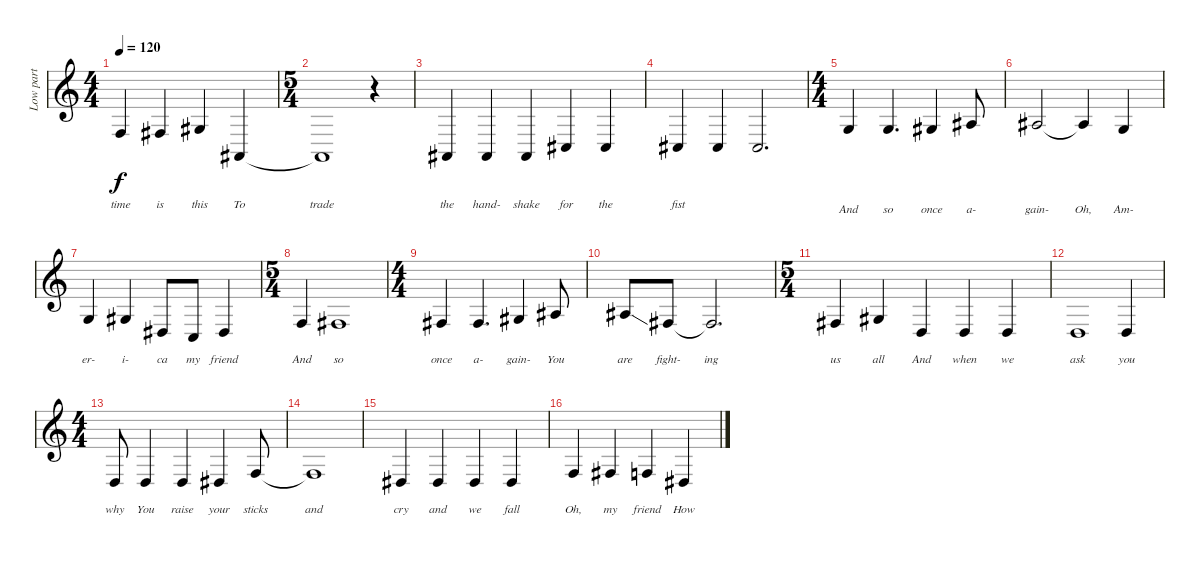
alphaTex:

\track ("Low part" "Low part") {instrument voiceoohs}
\staff {score}
\tuning (E4 B3 G3 D3 A2 E2) {hide}
\ts (4 4)
\tempo 120
\clef g2
\ks c
8.5.4{lyrics (0 "") lyrics (1 "time") lyrics (2 "") lyrics (3 "") lyrics (4 "") dy f} 9.5.4{lyrics (0 "") lyrics (1 "is") lyrics (2 "") lyrics (3 "") lyrics (4 "")} 11.5.4{lyrics (0 "") lyrics (1 "this") lyrics (2 "") lyrics (3 "") lyrics (4 "")} 1.5.4{lyrics (0 "") lyrics (1 "To") lyrics (2 "") lyrics (3 "") lyrics (4 "")} |
\ts (5 4)
1.5{t}.1{lyrics (0 "") lyrics (1 "trade") lyrics (2 "") lyrics (3 "") lyrics (4 "")} r.4 |
1.5.4{lyrics (0 "") lyrics (1 "the") lyrics (2 "") lyrics (3 "") lyrics (4 "")} 1.5.4{lyrics (0 "") lyrics (1 "hand-") lyrics (2 "") lyrics (3 "") lyrics (4 "")} 1.5.4{lyrics (0 "") lyrics (1 "shake") lyrics (2 "") lyrics (3 "") lyrics (4 "")} 4.5.4{lyrics (0 "") lyrics (1 "for") lyrics (2 "") lyrics (3 "") lyrics (4 "")} 4.5.4{lyrics (0 "") lyrics (1 "the") lyrics (2 "") lyrics (3 "") lyrics (4 "")} |
4.5.4{lyrics (0 "") lyrics (1 "fist") lyrics (2 "") lyrics (3 "") lyrics (4 "")} 4.5.4 4.5.2{d} |
\ts (4 4)
5.4.4{lyrics (0 "") lyrics (1 "") lyrics (2 "And") lyrics (3 "") lyrics (4 "")} 5.4.4{d lyrics (0 "") lyrics (1 "") lyrics (2 "so") lyrics (3 "") lyrics (4 "")} 6.4.4{lyrics (0 "") lyrics (1 "") lyrics (2 "once") lyrics (3 "") lyrics (4 "")} 8.4.8{lyrics (0 "") lyrics (1 "") lyrics (2 "a-") lyrics (3 "") lyrics (4 "")} |
13.5.2{lyrics (0 "") lyrics (1 "") lyrics (2 "gain-") lyrics (3 "") lyrics (4 "")} 13.5{t}.4{lyrics (0 "") lyrics (1 "") lyrics (2 "Oh,") lyrics (3 "") lyrics (4 "")} 10.5.4{lyrics (0 "") lyrics (1 "") lyrics (2 "Am-") lyrics (3 "") lyrics (4 "")} |
5.4.4{lyrics (0 "") lyrics (1 "") lyrics (2 "er-") lyrics (3 "") lyrics (4 "")} 6.4.4{lyrics (0 "") lyrics (1 "") lyrics (2 "i-") lyrics (3 "") lyrics (4 "")} 6.5.8{lyrics (0 "") lyrics (1 "") lyrics (2 "ca") lyrics (3 "") lyrics (4 "")} 3.5.8{lyrics (0 "") lyrics (1 "") lyrics (2 "my") lyrics (3 "") lyrics (4 "")} 6.5.4{lyrics (0 "") lyrics (1 "") lyrics (2 "friend") lyrics (3 "") lyrics (4 "")} |
\ts (5 4)
8.5.4{lyrics (0 "") lyrics (1 "") lyrics (2 "And") lyrics (3 "") lyrics (4 "")} 9.5.1{lyrics (0 "") lyrics (1 "") lyrics (2 "so") lyrics (3 "") lyrics (4 "")} |
\ts (4 4)
9.5.4{lyrics (0 "") lyrics (1 "") lyrics (2 "once") lyrics (3 "") lyrics (4 "")} 9.5.4{d lyrics (0 "") lyrics (1 "") lyrics (2 "a-") lyrics (3 "") lyrics (4 "")} 11.5.4{lyrics (0 "") lyrics (1 "") lyrics (2 "gain-") lyrics (3 "") lyrics (4 "")} 13.5.8{lyrics (0 "") lyrics (1 "") lyrics (2 "You") lyrics (3 "") lyrics (4 "")} |
13.5{ss}.8{lyrics (0 "") lyrics (1 "") lyrics (2 "are") lyrics (3 "") lyrics (4 "")} 9.5.8{lyrics (0 "") lyrics (1 "") lyrics (2 "fight-") lyrics (3 "") lyrics (4 "")} 9.5{t}.2{d lyrics (0 "") lyrics (1 "") lyrics (2 "ing") lyrics (3 "") lyrics (4 "")} |
\ts (5 4)
9.5.4{lyrics (0 "") lyrics (1 "") lyrics (2 "us") lyrics (3 "") lyrics (4 "")} 11.5.4{lyrics (0 "") lyrics (1 "") lyrics (2 "all") lyrics (3 "") lyrics (4 "")} 5.5.4{lyrics (0 "") lyrics (1 "") lyrics (2 "And") lyrics (3 "") lyrics (4 "")} 5.5.4{lyrics (0 "") lyrics (1 "") lyrics (2 "when") lyrics (3 "") lyrics (4 "")} 5.5.4{lyrics (0 "") lyrics (1 "") lyrics (2 "we") lyrics (3 "") lyrics (4 "")} |
5.5.1{lyrics (0 "") lyrics (1 "") lyrics (2 "ask") lyrics (3 "") lyrics (4 "")} 5.5.4{lyrics (0 "") lyrics (1 "") lyrics (2 "you") lyrics (3 "") lyrics (4 "")} |
\ts (4 4)
5.5.8{lyrics (0 "") lyrics (1 "") lyrics (2 "why") lyrics (3 "") lyrics (4 "")} 5.5.4{lyrics (0 "") lyrics (1 "") lyrics (2 "You") lyrics (3 "") lyrics (4 "")} 5.5.4{lyrics (0 "") lyrics (1 "") lyrics (2 "raise") lyrics (3 "") lyrics (4 "")} 6.5.4{lyrics (0 "") lyrics (1 "") lyrics (2 "your") lyrics (3 "") lyrics (4 "")} 8.5.8{lyrics (0 "") lyrics (1 "") lyrics (2 "sticks") lyrics (3 "") lyrics (4 "")} |
8.5{t}.1{lyrics (0 "") lyrics (1 "") lyrics (2 "and") lyrics (3 "") lyrics (4 "")} |
6.5.4{lyrics (0 "") lyrics (1 "") lyrics (2 "cry") lyrics (3 "") lyrics (4 "")} 6.5.4{lyrics (0 "") lyrics (1 "") lyrics (2 "and") lyrics (3 "") lyrics (4 "")} 6.5.4{lyrics (0 "") lyrics (1 "") lyrics (2 "we") lyrics (3 "") lyrics (4 "")} 6.5.4{lyrics (0 "") lyrics (1 "") lyrics (2 "fall") lyrics (3 "") lyrics (4 "")} |
8.5.4{lyrics (0 "") lyrics (1 "") lyrics (2 "Oh,") lyrics (3 "") lyrics (4 "")} 9.5.4{lyrics (0 "") lyrics (1 "") lyrics (2 "my") lyrics (3 "") lyrics (4 "")} 8.5.4{lyrics (0 "") lyrics (1 "") lyrics (2 "friend") lyrics (3 "") lyrics (4 "")} 6.5.4{lyrics (0 "") lyrics (1 "") lyrics (2 "How") lyrics (3 "") lyrics (4 "")}
